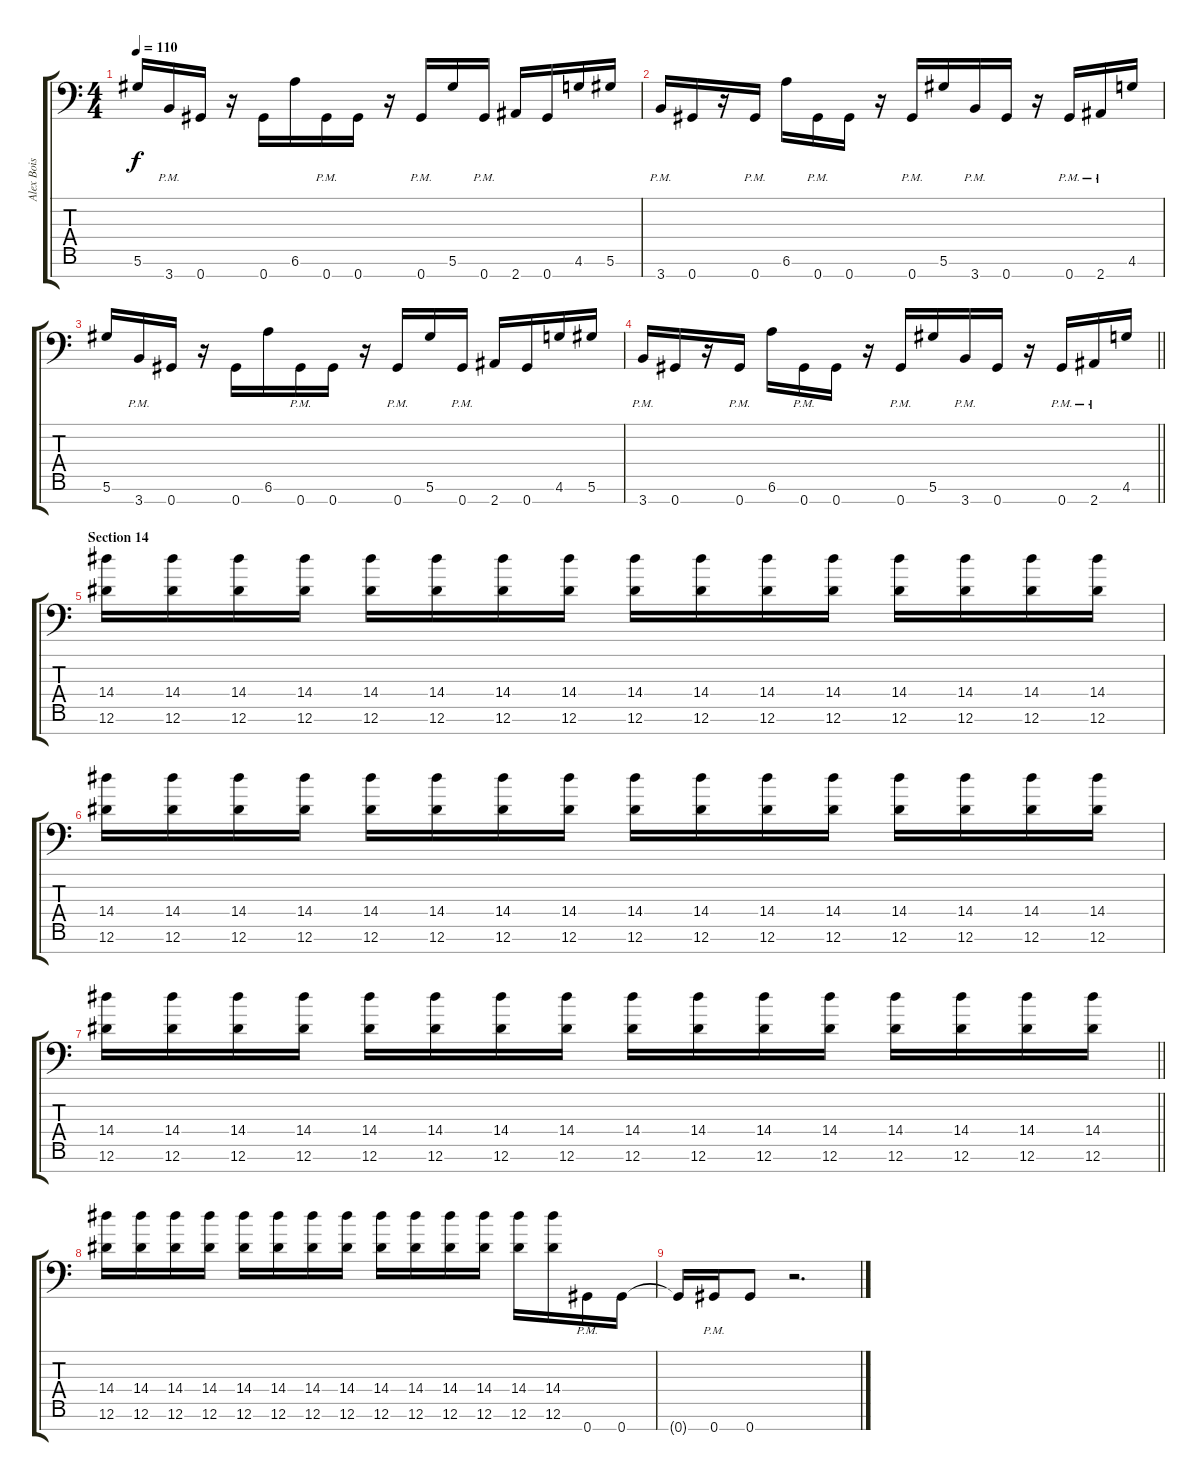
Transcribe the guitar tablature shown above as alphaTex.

\track ("Alex Bois" "Alex Bois") {instrument distortionguitar}
\staff {score tabs}
\tuning (Eb4 Bb3 Gb3 Db3 Ab2 Eb2 Ab1) {hide}
\ts (4 4)
\tempo 110
\clef f4
\ks c
5.6.16{dy f} 3.7{pm}.16 0.7.16 r.16 0.7.16 6.6.16 0.7{pm}.16 0.7.16 r.16 0.7{pm}.16 5.6.16 0.7{pm}.16 2.7.16 0.7.16 4.6.16 5.6.16 |
3.7{pm}.16 0.7.16 r.16 0.7{pm}.16 6.6.16 0.7{pm}.16 0.7.16 r.16 0.7{pm}.16 5.6.16 3.7{pm}.16 0.7.16 r.16 0.7{pm}.16 2.7{pm}.16 4.6.16 |
5.6.16 3.7{pm}.16 0.7.16 r.16 0.7.16 6.6.16 0.7{pm}.16 0.7.16 r.16 0.7{pm}.16 5.6.16 0.7{pm}.16 2.7.16 0.7.16 4.6.16 5.6.16 |
\barLineRight lightlight
3.7{pm}.16 0.7.16 r.16 0.7{pm}.16 6.6.16 0.7{pm}.16 0.7.16 r.16 0.7{pm}.16 5.6.16 3.7{pm}.16 0.7.16 r.16 0.7{pm}.16 2.7{pm}.16 4.6.16 |
\section ("" "Section 14")
(14.4 12.6).16 (14.4 12.6).16 (14.4 12.6).16 (14.4 12.6).16 (14.4 12.6).16 (14.4 12.6).16 (14.4 12.6).16 (14.4 12.6).16 (14.4 12.6).16 (14.4 12.6).16 (14.4 12.6).16 (14.4 12.6).16 (14.4 12.6).16 (14.4 12.6).16 (14.4 12.6).16 (14.4 12.6).16 |
(14.4 12.6).16 (14.4 12.6).16 (14.4 12.6).16 (14.4 12.6).16 (14.4 12.6).16 (14.4 12.6).16 (14.4 12.6).16 (14.4 12.6).16 (14.4 12.6).16 (14.4 12.6).16 (14.4 12.6).16 (14.4 12.6).16 (14.4 12.6).16 (14.4 12.6).16 (14.4 12.6).16 (14.4 12.6).16 |
\barLineRight lightlight
(14.4 12.6).16 (14.4 12.6).16 (14.4 12.6).16 (14.4 12.6).16 (14.4 12.6).16 (14.4 12.6).16 (14.4 12.6).16 (14.4 12.6).16 (14.4 12.6).16 (14.4 12.6).16 (14.4 12.6).16 (14.4 12.6).16 (14.4 12.6).16 (14.4 12.6).16 (14.4 12.6).16 (14.4 12.6).16 |
(14.4 12.6).16 (14.4 12.6).16 (14.4 12.6).16 (14.4 12.6).16 (14.4 12.6).16 (14.4 12.6).16 (14.4 12.6).16 (14.4 12.6).16 (14.4 12.6).16 (14.4 12.6).16 (14.4 12.6).16 (14.4 12.6).16 (14.4 12.6).16 (14.4 12.6).16 0.7{pm}.16 0.7.16 |
0.7{t}.16 0.7{pm}.16 0.7.8 r.2{d}
